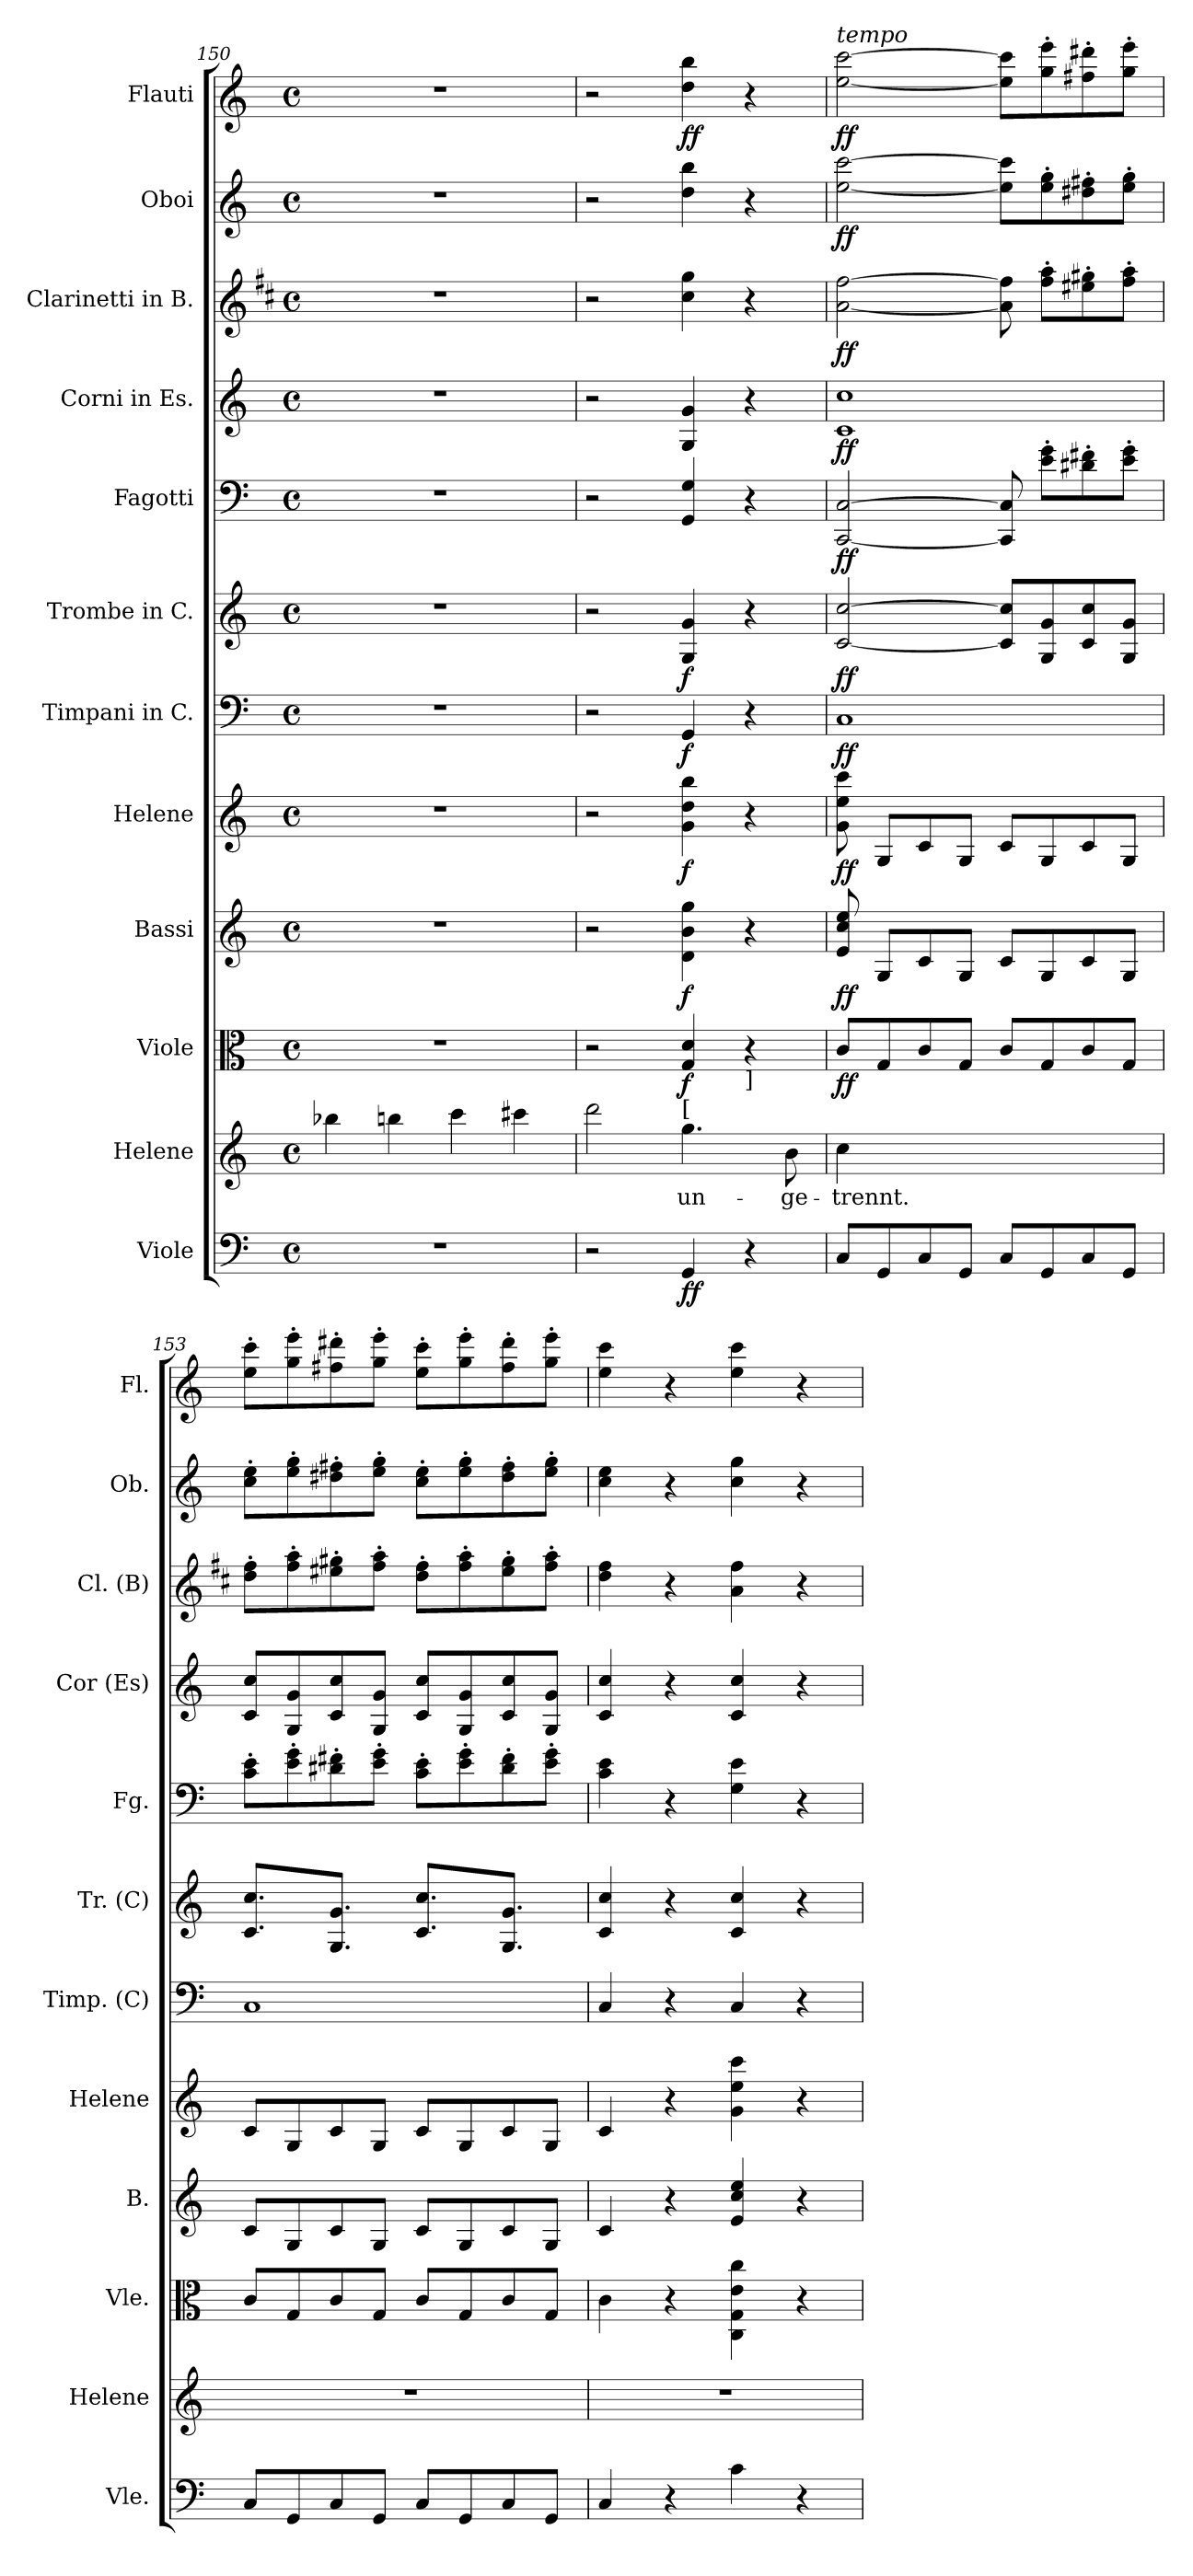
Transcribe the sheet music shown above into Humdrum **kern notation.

**kern	**dynam	**kern	**text	**kern	**dynam	**kern	**dynam	**kern	**dynam	**kern	**dynam	**kern	**dynam	**kern	**dynam	**kern	**dynam	**kern	**dynam	**kern	**dynam	**kern	**dynam
*part12	*part12	*part11	*part11	*part10	*part10	*part9	*part9	*part8	*part8	*part7	*part7	*part6	*part6	*part5	*part5	*part4	*part4	*part3	*part3	*part2	*part2	*part1	*part1
*staff12	*staff12	*staff11	*staff11	*staff10	*staff10	*staff9	*staff9	*staff8	*staff8	*staff7	*staff7	*staff6	*staff6	*staff5	*staff5	*staff4	*staff4	*staff3	*staff3	*staff2	*staff2	*staff1	*staff1
*I"Viole	*	*I"Helene	*	*I"Viole	*	*I"Bassi	*	*I"Helene	*	*I"Timpani in C.	*	*I"Trombe in C.	*	*I"Fagotti	*	*I"Corni in Es.	*	*I"Clarinetti in B.	*	*I"Oboi	*	*I"Flauti	*
*I'Vle.	*	*I'Helene	*	*I'Vle.	*	*I'B.	*	*I'Helene	*	*I'Timp. (C)	*	*I'Tr. (C)	*	*I'Fg.	*	*I'Cor (Es)	*	*I'Cl. (B)	*	*I'Ob.	*	*I'Fl.	*
*clefF4	*	*clefG2	*	*clefC3	*	*clefG2	*	*clefG2	*	*clefF4	*	*clefG2	*	*clefF4	*	*clefG2	*	*clefG2	*	*clefG2	*	*clefG2	*
*	*	*	*	*	*	*	*	*	*	*	*	*	*	*	*	*ITrd4c7	*	*ITrd1c2	*	*	*	*	*
*k[]	*	*k[]	*	*k[]	*	*k[]	*	*k[]	*	*k[]	*	*k[]	*	*k[]	*	*k[b-]	*	*k[]	*	*k[]	*	*k[]	*
*C:	*	*C:	*	*C:	*	*C:	*	*C:	*	*C:	*	*C:	*	*C:	*	*F:	*	*C:	*	*C:	*	*C:	*
*M4/4	*	*M4/4	*	*M4/4	*	*M4/4	*	*M4/4	*	*M4/4	*	*M4/4	*	*M4/4	*	*M4/4	*	*M4/4	*	*M4/4	*	*M4/4	*
*met(c)	*	*met(c)	*	*met(c)	*	*met(c)	*	*met(c)	*	*met(c)	*	*met(c)	*	*met(c)	*	*met(c)	*	*met(c)	*	*met(c)	*	*met(c)	*
=150	=150	=150	=150	=150	=150	=150	=150	=150	=150	=150	=150	=150	=150	=150	=150	=150	=150	=150	=150	=150	=150	=150	=150
1r	.	4bb-X\	.	1r	.	1r	.	1r	.	1r	.	1r	.	1r	.	1r	.	1r	.	1r	.	1r	.
.	.	4bbn\	.	.	.	.	.	.	.	.	.	.	.	.	.	.	.	.	.	.	.	.	.
.	.	4ccc\	.	.	.	.	.	.	.	.	.	.	.	.	.	.	.	.	.	.	.	.	.
.	.	4ccc#X\	.	.	.	.	.	.	.	.	.	.	.	.	.	.	.	.	.	.	.	.	.
=151	=151	=151	=151	=151	=151	=151	=151	=151	=151	=151	=151	=151	=151	=151	=151	=151	=151	=151	=151	=151	=151	=151	=151
2r	.	2ddd\	.	2r	.	2r	.	2r	.	2r	.	2r	.	2r	.	2r	.	2r	.	2r	.	2r	.
!	!	!LO:TX:a:t=[	!	!	!	!	!	!	!	!	!	!	!	!	!	!	!	!	!	!	!	!	!
!	!LO:DY:b	!	!	!	!LO:DY:b	!	!LO:DY:b	!	!LO:DY:b	!	!LO:DY:b	!	!LO:DY:b	!	!	!	!	!	!	!	!	!	!LO:DY:b
4GG/	ff	4.gg\	un-	4G/ 4d/	f	4d\ 4b\ 4gg\	f	4g\ 4dd\ 4bb\	f	4GG/	f	4G/ 4g/	f	4GG/ 4G/	.	4C/ 4c/	.	4b\ 4ff\	.	4dd\ 4bb\	.	4dd\ 4bb\	ff
!	!	!	!	!LO:TX:b:t=]	!	!	!	!	!	!	!	!	!	!	!	!	!	!	!	!	!	!	!
4r	.	.	.	4r	.	4r	.	4r	.	4r	.	4r	.	4r	.	4r	.	4r	.	4r	.	4r	.
.	.	8b\	ge-	.	.	.	.	.	.	.	.	.	.	.	.	.	.	.	.	.	.	.	.
=152	=152	=152	=152	=152	=152	=152	=152	=152	=152	=152	=152	=152	=152	=152	=152	=152	=152	=152	=152	=152	=152	=152	=152
!	!	!	!	!	!	!	!	!	!	!	!	!	!	!	!	!	!	!	!	!	!	!LO:TX:a:i:t=tempo	!
!	!	!	!	!	!LO:DY:b	!	!LO:DY:b	!	!LO:DY:b	!	!LO:DY:b	!	!LO:DY:b	!	!LO:DY:b	!	!LO:DY:b	!	!LO:DY:b	!	!LO:DY:b	!	!LO:DY:b
8C/L	.	4cc\	trennt.	8c/L	ff	8e/ 8cc/ 8ee/	ff	8g\ 8ee\ 8ccc\	ff	1C	ff	[2c/ [2cc/	ff	[2CC/ [2C/	ff	1F 1f	ff	[2g\ [2ee\	ff	[2ee\ [2ccc\	ff	[2ee\ [2ccc\	ff
8GG/	.	.	.	8G/	.	8G/L	.	8G/L	.	.	.	.	.	.	.	.	.	.	.	.	.	.	.
8C/	.	2.ryy	.	8c/	.	8c/	.	8c/	.	.	.	.	.	.	.	.	.	.	.	.	.	.	.
8GG/J	.	.	.	8G/J	.	8G/J	.	8G/J	.	.	.	.	.	.	.	.	.	.	.	.	.	.	.
8C/L	.	.	.	8c/L	.	8c/L	.	8c/L	.	.	.	8c]/ 8cc]/L	.	8CC]/ 8C]/	.	.	.	8g]\ 8ee]\	.	8ee]\ 8ccc]\L	.	8ee]\ 8ccc]\L	.
8GG/	.	.	.	8G/	.	8G/	.	8G/	.	.	.	8G/ 8g/	.	8e'>\ 8g'>\L	.	.	.	8ee'>\ 8gg'>\L	.	8ee'>\ 8gg'>\	.	8gg'>\ 8eee'>\	.
8C/	.	.	.	8c/	.	8c/	.	8c/	.	.	.	8c/ 8cc/	.	8d#X'>\ 8f#X'>\	.	.	.	8dd#X'>\ 8ff#X'>\	.	8dd#X'>\ 8ff#X'>\	.	8ff#X'>\ 8ddd#X'>\	.
8GG/J	.	.	.	8G/J	.	8G/J	.	8G/J	.	.	.	8G/ 8g/J	.	8e'>\ 8g'>\J	.	.	.	8ee'>\ 8gg'>\J	.	8ee'>\ 8gg'>\J	.	8gg'>\ 8eee'>\J	.
!!LO:PB:g=z
=153	=153	=153	=153	=153	=153	=153	=153	=153	=153	=153	=153	=153	=153	=153	=153	=153	=153	=153	=153	=153	=153	=153	=153
*	*	*	*	*	*	*	*	*	*	*	*	*Xtuplet	*	*	*	*	*	*	*	*	*	*	*
8C/L	.	1r	.	8c/L	.	8c/L	.	8c/L	.	1C	.	6.c/ 6.cc/L	.	8c'>\ 8e'>\L	.	8F/ 8f/L	.	8cc'>\ 8ee'>\L	.	8cc'>\ 8ee'>\L	.	8ee'>\ 8ccc'>\L	.
8GG/	.	.	.	8G/	.	8G/	.	8G/	.	.	.	.	.	8e'>\ 8g'>\	.	8C/ 8c/	.	8ee'>\ 8gg'>\	.	8ee'>\ 8gg'>\	.	8gg'>\ 8eee'>\	.
8C/	.	.	.	8c/	.	8c/	.	8c/	.	.	.	6.G/ 6.g/J	.	8d#X'>\ 8f#X'>\	.	8F/ 8f/	.	8dd#X'>\ 8ff#X'>\	.	8dd#X'>\ 8ff#X'>\	.	8ff#X'>\ 8ddd#X'>\	.
8GG/J	.	.	.	8G/J	.	8G/J	.	8G/J	.	.	.	.	.	8e'>\ 8g'>\J	.	8C/ 8c/J	.	8ee'>\ 8gg'>\J	.	8ee'>\ 8gg'>\J	.	8gg'>\ 8eee'>\J	.
8C/L	.	.	.	8c/L	.	8c/L	.	8c/L	.	.	.	6.c/ 6.cc/L	.	8c'>\ 8e'>\L	.	8F/ 8f/L	.	8cc'>\ 8ee'>\L	.	8cc'>\ 8ee'>\L	.	8ee'>\ 8ccc'>\L	.
8GG/	.	.	.	8G/	.	8G/	.	8G/	.	.	.	.	.	8e'>\ 8g'>\	.	8C/ 8c/	.	8ee'>\ 8gg'>\	.	8ee'>\ 8gg'>\	.	8gg'>\ 8eee'>\	.
8C/	.	.	.	8c/	.	8c/	.	8c/	.	.	.	6.G/ 6.g/J	.	8d#'>\ 8f#'>\	.	8F/ 8f/	.	8dd#'>\ 8ff#'>\	.	8dd#'>\ 8ff#'>\	.	8ff#'>\ 8ddd#'>\	.
8GG/J	.	.	.	8G/J	.	8G/J	.	8G/J	.	.	.	.	.	8e'>\ 8g'>\J	.	8C/ 8c/J	.	8ee'>\ 8gg'>\J	.	8ee'>\ 8gg'>\J	.	8gg'>\ 8eee'>\J	.
=154	=154	=154	=154	=154	=154	=154	=154	=154	=154	=154	=154	=154	=154	=154	=154	=154	=154	=154	=154	=154	=154	=154	=154
4C/	.	1r	.	4c\	.	4c/	.	4c/	.	4C/	.	4c/ 4cc/	.	4c\ 4e\	.	4F/ 4f/	.	4cc\ 4ee\	.	4cc\ 4ee\	.	4ee\ 4ccc\	.
4r	.	.	.	4r	.	4r	.	4r	.	4r	.	4r	.	4r	.	4r	.	4r	.	4r	.	4r	.
4c\	.	.	.	4C\ 4G\ 4e\ 4cc\	.	4e/ 4cc/ 4ee/	.	4g\ 4ee\ 4ccc\	.	4C/	.	4c/ 4cc/	.	4G\ 4e\	.	4F/ 4f/	.	4g\ 4ee\	.	4cc\ 4gg\	.	4ee\ 4ccc\	.
4r	.	.	.	4r	.	4r	.	4r	.	4r	.	4r	.	4r	.	4r	.	4r	.	4r	.	4r	.
=	=	=	=	=	=	=	=	=	=	=	=	=	=	=	=	=	=	=	=	=	=	=	=
*-	*-	*-	*-	*-	*-	*-	*-	*-	*-	*-	*-	*-	*-	*-	*-	*-	*-	*-	*-	*-	*-	*-	*-
